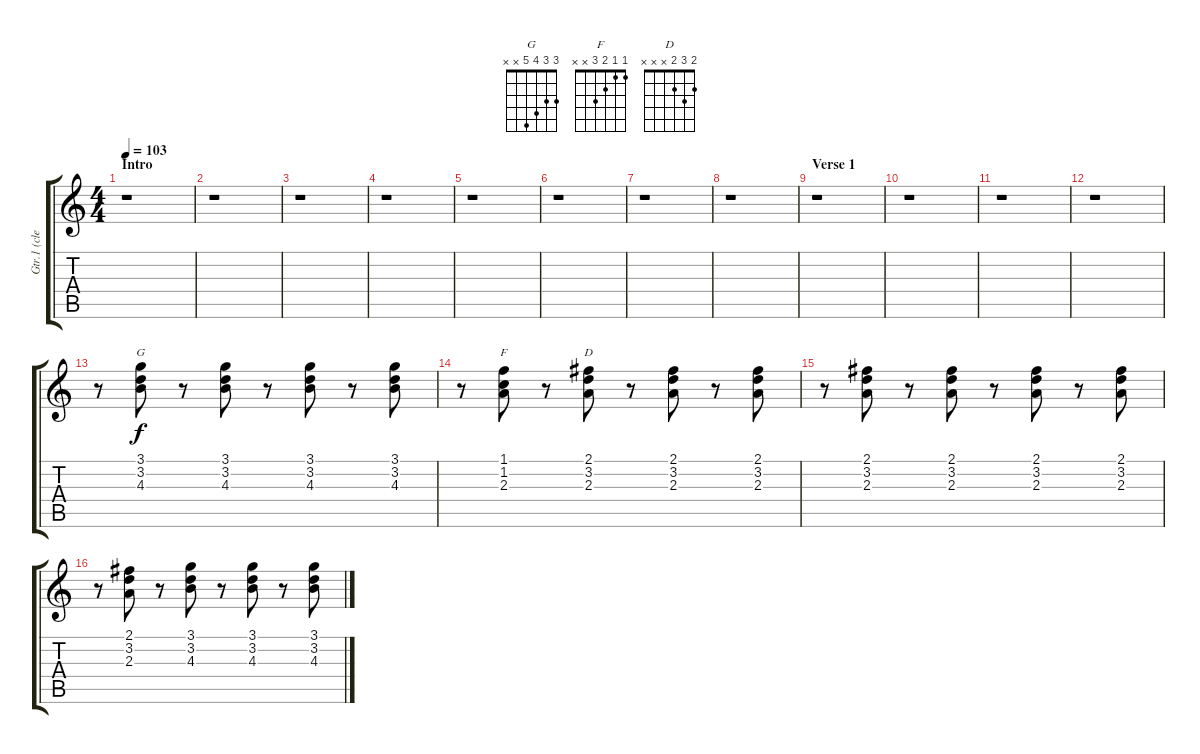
\track ("Gtr.1 (clean)" "Gtr.1 (cle") {instrument electricguitarclean}
\staff {score tabs}
\tuning (E4 B3 G3 D3 A2 E2) {hide}
\chord ("G" 3 3 4 5 x x)
\chord ("F" 1 1 2 3 x x)
\chord ("D" 2 3 2 x x x)
\ts (4 4)
\section ("" "Intro")
\tempo 103
\clef g2
\ks c
r.1{dy f instrument electricguitarclean} |
r.1 |
r.1 |
r.1 |
r.1 |
r.1 |
r.1 |
r.1 |
\section ("" "Verse 1")
r.1 |
r.1 |
r.1 |
r.1 |
r.8 (3.1 3.2 4.3).8{ch "G"} r.8 (3.1 3.2 4.3).8 r.8 (3.1 3.2 4.3).8 r.8 (3.1 3.2 4.3).8 |
r.8 (1.1 1.2 2.3).8{ch "F"} r.8 (2.1 3.2 2.3).8{ch "D"} r.8 (2.1 3.2 2.3).8 r.8 (2.1 3.2 2.3).8 |
r.8 (2.1 3.2 2.3).8 r.8 (2.1 3.2 2.3).8 r.8 (2.1 3.2 2.3).8 r.8 (2.1 3.2 2.3).8 |
r.8 (2.1 3.2 2.3).8 r.8 (3.1 3.2 4.3).8 r.8 (3.1 3.2 4.3).8 r.8 (3.1 3.2 4.3).8
